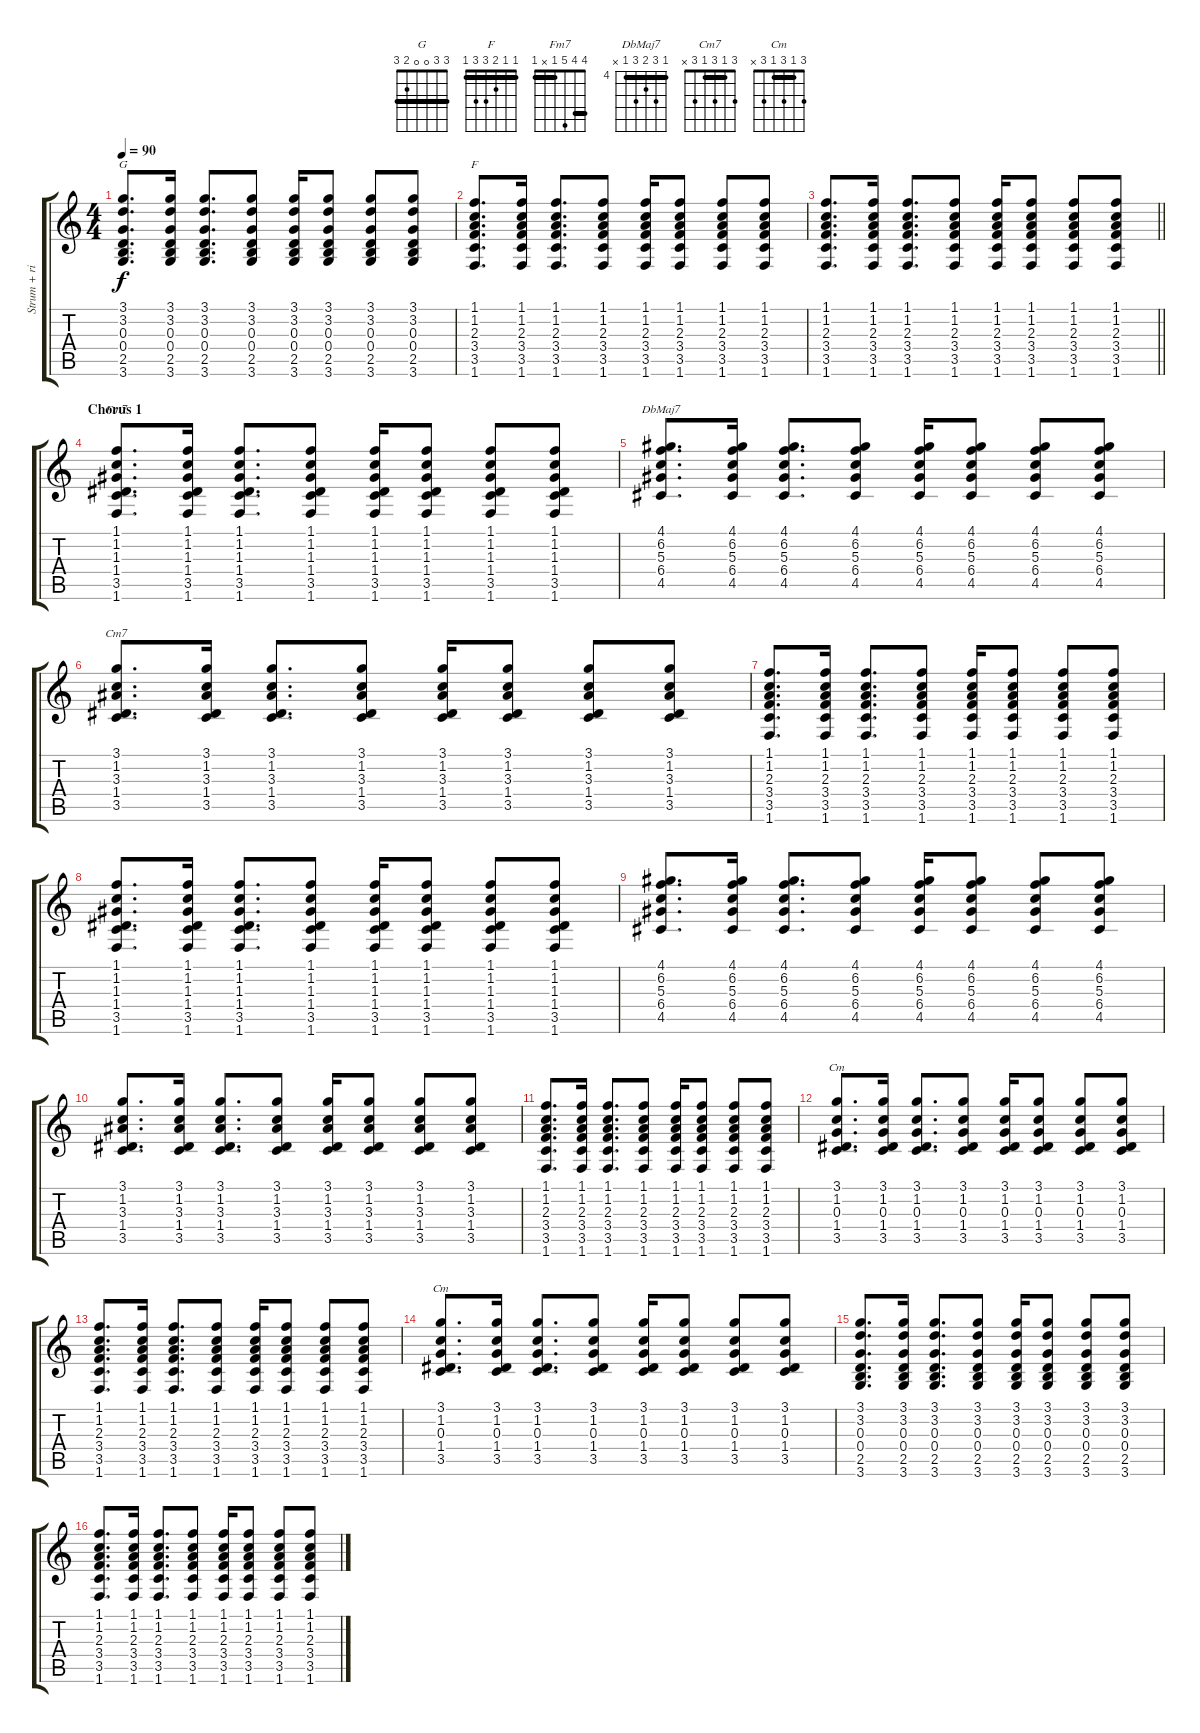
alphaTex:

\track ("Strum + riff" "Strum + ri") {instrument acousticguitarsteel}
\staff {score tabs}
\tuning (E4 B3 G3 D3 A2 E2) {hide}
\chord ("G" 3 3 0 0 2 3) {barre 3}
\chord ("F" 1 1 2 3 3 1) {barre 1}
\chord ("Fm7" 4 4 5 1 x 1) {barre (1 4)}
\chord ("DbMaj7" 4 6 5 6 4 x) {firstfret 4 barre 4}
\chord ("Cm7" 3 1 3 1 3 x) {barre 1}
\chord ("Cm" 3 1 0 1 3 x)
\chord ("Cm" 3 1 3 1 3 x) {barre 1}
\ts (4 4)
\tempo 90
\clef g2
\ks aminor
(3.1 3.2 0.3 0.4 2.5 3.6).8{d ch "G" dy f} (3.1 3.2 0.3 0.4 2.5 3.6).16 (3.1 3.2 0.3 0.4 2.5 3.6).8{d} (3.1 3.2 0.3 0.4 2.5 3.6).8 (3.1 3.2 0.3 0.4 2.5 3.6).16 (3.1 3.2 0.3 0.4 2.5 3.6).8 (3.1 3.2 0.3 0.4 2.5 3.6).8 (3.1 3.2 0.3 0.4 2.5 3.6).8 |
(1.1 1.2 2.3 3.4 3.5 1.6).8{d ch "F"} (1.1 1.2 2.3 3.4 3.5 1.6).16 (1.1 1.2 2.3 3.4 3.5 1.6).8{d} (1.1 1.2 2.3 3.4 3.5 1.6).8 (1.1 1.2 2.3 3.4 3.5 1.6).16 (1.1 1.2 2.3 3.4 3.5 1.6).8 (1.1 1.2 2.3 3.4 3.5 1.6).8 (1.1 1.2 2.3 3.4 3.5 1.6).8 |
\barLineRight lightlight
(1.1 1.2 2.3 3.4 3.5 1.6).8{d} (1.1 1.2 2.3 3.4 3.5 1.6).16 (1.1 1.2 2.3 3.4 3.5 1.6).8{d} (1.1 1.2 2.3 3.4 3.5 1.6).8 (1.1 1.2 2.3 3.4 3.5 1.6).16 (1.1 1.2 2.3 3.4 3.5 1.6).8 (1.1 1.2 2.3 3.4 3.5 1.6).8 (1.1 1.2 2.3 3.4 3.5 1.6).8 |
\section ("" "Chorus 1")
(1.1 1.2 1.3 1.4 3.5 1.6).8{d ch "Fm7"} (1.1 1.2 1.3 1.4 3.5 1.6).16 (1.1 1.2 1.3 1.4 3.5 1.6).8{d} (1.1 1.2 1.3 1.4 3.5 1.6).8 (1.1 1.2 1.3 1.4 3.5 1.6).16 (1.1 1.2 1.3 1.4 3.5 1.6).8 (1.1 1.2 1.3 1.4 3.5 1.6).8 (1.1 1.2 1.3 1.4 3.5 1.6).8 |
(4.1 6.2 5.3 6.4 4.5).8{d ch "DbMaj7"} (4.1 6.2 5.3 6.4 4.5).16 (4.1 6.2 5.3 6.4 4.5).8{d} (4.1 6.2 5.3 6.4 4.5).8 (4.1 6.2 5.3 6.4 4.5).16 (4.1 6.2 5.3 6.4 4.5).8 (4.1 6.2 5.3 6.4 4.5).8 (4.1 6.2 5.3 6.4 4.5).8 |
(3.1 1.2 3.3 1.4 3.5).8{d ch "Cm7"} (3.1 1.2 3.3 1.4 3.5).16 (3.1 1.2 3.3 1.4 3.5).8{d} (3.1 1.2 3.3 1.4 3.5).8 (3.1 1.2 3.3 1.4 3.5).16 (3.1 1.2 3.3 1.4 3.5).8 (3.1 1.2 3.3 1.4 3.5).8 (3.1 1.2 3.3 1.4 3.5).8 |
(1.1 1.2 2.3 3.4 3.5 1.6).8{d} (1.1 1.2 2.3 3.4 3.5 1.6).16 (1.1 1.2 2.3 3.4 3.5 1.6).8{d} (1.1 1.2 2.3 3.4 3.5 1.6).8 (1.1 1.2 2.3 3.4 3.5 1.6).16 (1.1 1.2 2.3 3.4 3.5 1.6).8 (1.1 1.2 2.3 3.4 3.5 1.6).8 (1.1 1.2 2.3 3.4 3.5 1.6).8 |
(1.1 1.2 1.3 1.4 3.5 1.6).8{d} (1.1 1.2 1.3 1.4 3.5 1.6).16 (1.1 1.2 1.3 1.4 3.5 1.6).8{d} (1.1 1.2 1.3 1.4 3.5 1.6).8 (1.1 1.2 1.3 1.4 3.5 1.6).16 (1.1 1.2 1.3 1.4 3.5 1.6).8 (1.1 1.2 1.3 1.4 3.5 1.6).8 (1.1 1.2 1.3 1.4 3.5 1.6).8 |
(4.1 6.2 5.3 6.4 4.5).8{d} (4.1 6.2 5.3 6.4 4.5).16 (4.1 6.2 5.3 6.4 4.5).8{d} (4.1 6.2 5.3 6.4 4.5).8 (4.1 6.2 5.3 6.4 4.5).16 (4.1 6.2 5.3 6.4 4.5).8 (4.1 6.2 5.3 6.4 4.5).8 (4.1 6.2 5.3 6.4 4.5).8 |
(3.1 1.2 3.3 1.4 3.5).8{d} (3.1 1.2 3.3 1.4 3.5).16 (3.1 1.2 3.3 1.4 3.5).8{d} (3.1 1.2 3.3 1.4 3.5).8 (3.1 1.2 3.3 1.4 3.5).16 (3.1 1.2 3.3 1.4 3.5).8 (3.1 1.2 3.3 1.4 3.5).8 (3.1 1.2 3.3 1.4 3.5).8 |
(1.1 1.2 2.3 3.4 3.5 1.6).8{d} (1.1 1.2 2.3 3.4 3.5 1.6).16 (1.1 1.2 2.3 3.4 3.5 1.6).8{d} (1.1 1.2 2.3 3.4 3.5 1.6).8 (1.1 1.2 2.3 3.4 3.5 1.6).16 (1.1 1.2 2.3 3.4 3.5 1.6).8 (1.1 1.2 2.3 3.4 3.5 1.6).8 (1.1 1.2 2.3 3.4 3.5 1.6).8 |
(3.1 1.2 0.3 1.4 3.5).8{d ch "Cm"} (3.1 1.2 0.3 1.4 3.5).16 (3.1 1.2 0.3 1.4 3.5).8{d} (3.1 1.2 0.3 1.4 3.5).8 (3.1 1.2 0.3 1.4 3.5).16 (3.1 1.2 0.3 1.4 3.5).8 (3.1 1.2 0.3 1.4 3.5).8 (3.1 1.2 0.3 1.4 3.5).8 |
(1.1 1.2 2.3 3.4 3.5 1.6).8{d} (1.1 1.2 2.3 3.4 3.5 1.6).16 (1.1 1.2 2.3 3.4 3.5 1.6).8{d} (1.1 1.2 2.3 3.4 3.5 1.6).8 (1.1 1.2 2.3 3.4 3.5 1.6).16 (1.1 1.2 2.3 3.4 3.5 1.6).8 (1.1 1.2 2.3 3.4 3.5 1.6).8 (1.1 1.2 2.3 3.4 3.5 1.6).8 |
(3.1 1.2 0.3 1.4 3.5).8{d ch "Cm"} (3.1 1.2 0.3 1.4 3.5).16 (3.1 1.2 0.3 1.4 3.5).8{d} (3.1 1.2 0.3 1.4 3.5).8 (3.1 1.2 0.3 1.4 3.5).16 (3.1 1.2 0.3 1.4 3.5).8 (3.1 1.2 0.3 1.4 3.5).8 (3.1 1.2 0.3 1.4 3.5).8 |
(3.1 3.2 0.3 0.4 2.5 3.6).8{d} (3.1 3.2 0.3 0.4 2.5 3.6).16 (3.1 3.2 0.3 0.4 2.5 3.6).8{d} (3.1 3.2 0.3 0.4 2.5 3.6).8 (3.1 3.2 0.3 0.4 2.5 3.6).16 (3.1 3.2 0.3 0.4 2.5 3.6).8 (3.1 3.2 0.3 0.4 2.5 3.6).8 (3.1 3.2 0.3 0.4 2.5 3.6).8 |
(1.1 1.2 2.3 3.4 3.5 1.6).8{d} (1.1 1.2 2.3 3.4 3.5 1.6).16 (1.1 1.2 2.3 3.4 3.5 1.6).8{d} (1.1 1.2 2.3 3.4 3.5 1.6).8 (1.1 1.2 2.3 3.4 3.5 1.6).16 (1.1 1.2 2.3 3.4 3.5 1.6).8 (1.1 1.2 2.3 3.4 3.5 1.6).8 (1.1 1.2 2.3 3.4 3.5 1.6).8
